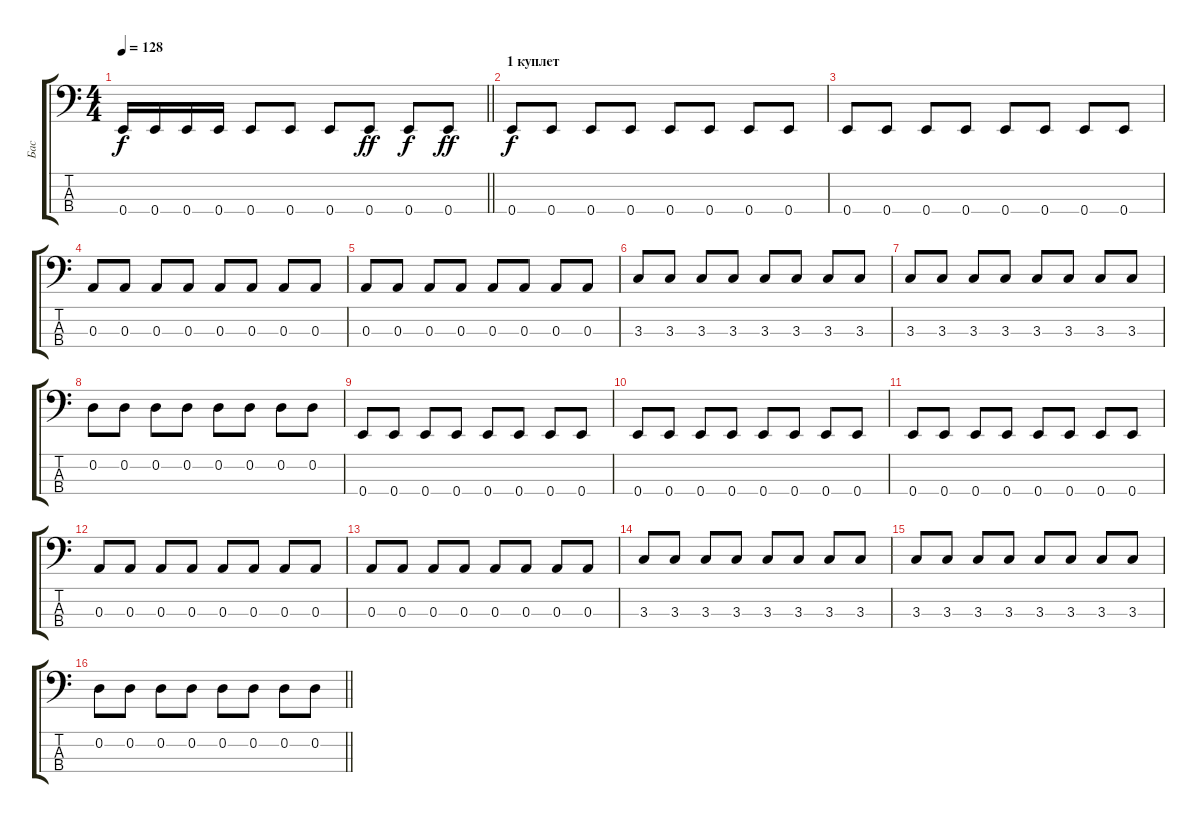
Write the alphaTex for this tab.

\track ("Бас" "Бас") {instrument electricbassfinger}
\staff {score tabs}
\tuning (G2 D2 A1 E1) {hide}
\ts (4 4)
\tempo 128
\clef f4
\barLineRight lightlight
\ks c
0.4.16{dy f} 0.4.16 0.4.16 0.4.16 0.4.8 0.4.8 0.4.8 0.4.8{dy ff} 0.4.8{dy f} 0.4.8{dy ff} |
\section ("" "1 куплет")
0.4.8{dy f} 0.4.8 0.4.8 0.4.8 0.4.8 0.4.8 0.4.8 0.4.8 |
0.4.8 0.4.8 0.4.8 0.4.8 0.4.8 0.4.8 0.4.8 0.4.8 |
0.3.8 0.3.8 0.3.8 0.3.8 0.3.8 0.3.8 0.3.8 0.3.8 |
0.3.8 0.3.8 0.3.8 0.3.8 0.3.8 0.3.8 0.3.8 0.3.8 |
3.3.8 3.3.8 3.3.8 3.3.8 3.3.8 3.3.8 3.3.8 3.3.8 |
3.3.8 3.3.8 3.3.8 3.3.8 3.3.8 3.3.8 3.3.8 3.3.8 |
0.2.8 0.2.8 0.2.8 0.2.8 0.2.8 0.2.8 0.2.8 0.2.8 |
0.4.8 0.4.8 0.4.8 0.4.8 0.4.8 0.4.8 0.4.8 0.4.8 |
0.4.8 0.4.8 0.4.8 0.4.8 0.4.8 0.4.8 0.4.8 0.4.8 |
0.4.8 0.4.8 0.4.8 0.4.8 0.4.8 0.4.8 0.4.8 0.4.8 |
0.3.8 0.3.8 0.3.8 0.3.8 0.3.8 0.3.8 0.3.8 0.3.8 |
0.3.8 0.3.8 0.3.8 0.3.8 0.3.8 0.3.8 0.3.8 0.3.8 |
3.3.8 3.3.8 3.3.8 3.3.8 3.3.8 3.3.8 3.3.8 3.3.8 |
3.3.8 3.3.8 3.3.8 3.3.8 3.3.8 3.3.8 3.3.8 3.3.8 |
\barLineRight lightlight
0.2.8 0.2.8 0.2.8 0.2.8 0.2.8 0.2.8 0.2.8 0.2.8
